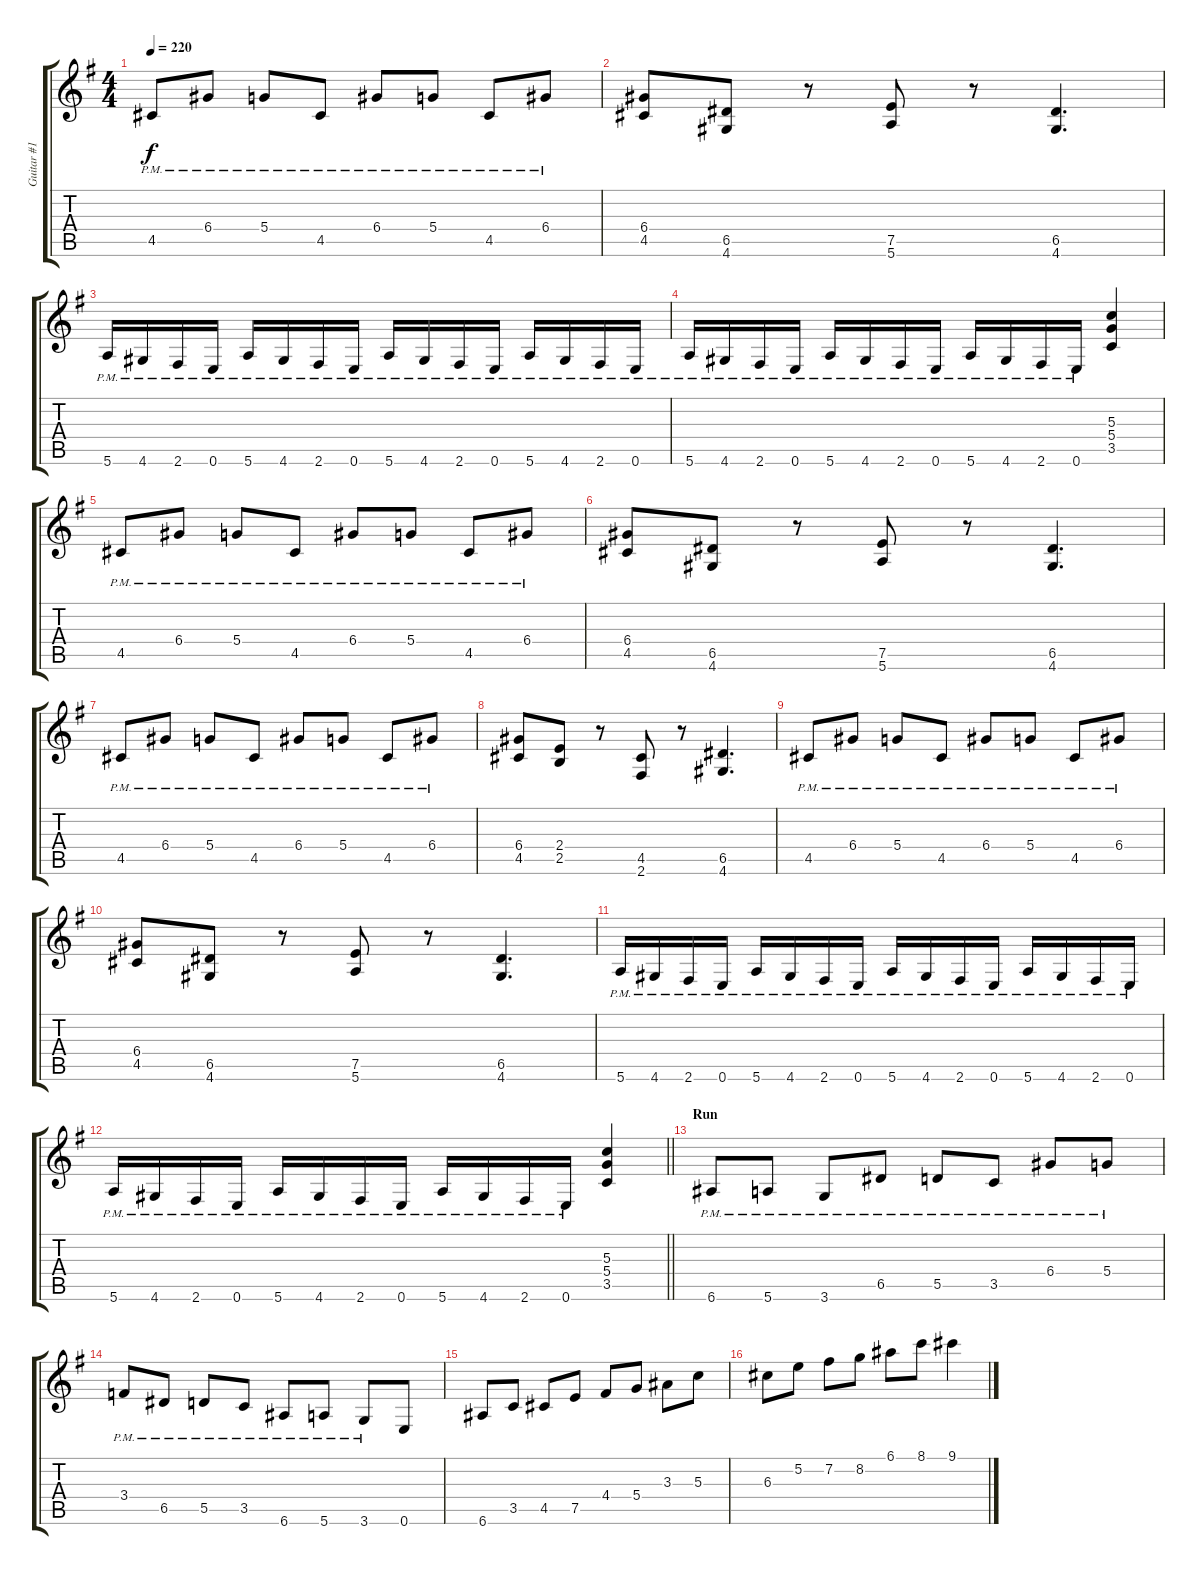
\track ("Guitar #1" "Guitar #1") {instrument distortionguitar}
\staff {score tabs}
\tuning (E4 B3 G3 D3 A2 E2) {hide}
\ts (4 4)
\tempo 220
\clef g2
\ks eminor
4.5{pm}.8{dy f} 6.4{pm}.8 5.4{pm}.8 4.5{pm}.8 6.4{pm}.8 5.4{pm}.8 4.5{pm}.8 6.4{pm}.8 |
(6.4 4.5).8 (6.5 4.6).8 r.8 (7.5 5.6).8 r.8 (6.5 4.6).4{d} |
5.6{pm}.16 4.6{pm}.16 2.6{pm}.16 0.6{pm}.16 5.6{pm}.16 4.6{pm}.16 2.6{pm}.16 0.6{pm}.16 5.6{pm}.16 4.6{pm}.16 2.6{pm}.16 0.6{pm}.16 5.6{pm}.16 4.6{pm}.16 2.6{pm}.16 0.6{pm}.16 |
5.6{pm}.16 4.6{pm}.16 2.6{pm}.16 0.6{pm}.16 5.6{pm}.16 4.6{pm}.16 2.6{pm}.16 0.6{pm}.16 5.6{pm}.16 4.6{pm}.16 2.6{pm}.16 0.6{pm}.16 (5.3 5.4 3.5).4 |
4.5{pm}.8 6.4{pm}.8 5.4{pm}.8 4.5{pm}.8 6.4{pm}.8 5.4{pm}.8 4.5{pm}.8 6.4{pm}.8 |
(6.4 4.5).8 (6.5 4.6).8 r.8 (7.5 5.6).8 r.8 (6.5 4.6).4{d} |
4.5{pm}.8 6.4{pm}.8 5.4{pm}.8 4.5{pm}.8 6.4{pm}.8 5.4{pm}.8 4.5{pm}.8 6.4{pm}.8 |
(6.4 4.5).8 (2.4 2.5).8 r.8 (4.5 2.6).8 r.8 (6.5 4.6).4{d} |
4.5{pm}.8 6.4{pm}.8 5.4{pm}.8 4.5{pm}.8 6.4{pm}.8 5.4{pm}.8 4.5{pm}.8 6.4{pm}.8 |
(6.4 4.5).8 (6.5 4.6).8 r.8 (7.5 5.6).8 r.8 (6.5 4.6).4{d} |
5.6{pm}.16 4.6{pm}.16 2.6{pm}.16 0.6{pm}.16 5.6{pm}.16 4.6{pm}.16 2.6{pm}.16 0.6{pm}.16 5.6{pm}.16 4.6{pm}.16 2.6{pm}.16 0.6{pm}.16 5.6{pm}.16 4.6{pm}.16 2.6{pm}.16 0.6{pm}.16 |
\barLineRight lightlight
5.6{pm}.16 4.6{pm}.16 2.6{pm}.16 0.6{pm}.16 5.6{pm}.16 4.6{pm}.16 2.6{pm}.16 0.6{pm}.16 5.6{pm}.16 4.6{pm}.16 2.6{pm}.16 0.6{pm}.16 (5.3 5.4 3.5).4 |
\section ("" "Run")
6.6{pm}.8 5.6{pm}.8 3.6{pm}.8 6.5{pm}.8 5.5{pm}.8 3.5{pm}.8 6.4{pm}.8 5.4{pm}.8 |
3.4{pm}.8 6.5{pm}.8 5.5{pm}.8 3.5{pm}.8 6.6{pm}.8 5.6{pm}.8 3.6{pm}.8 0.6.8 |
6.6.8 3.5.8 4.5.8 7.5.8 4.4.8 5.4.8 3.3.8 5.3.8 |
6.3.8 5.2.8 7.2.8 8.2.8 6.1.8 8.1.8 9.1.4
